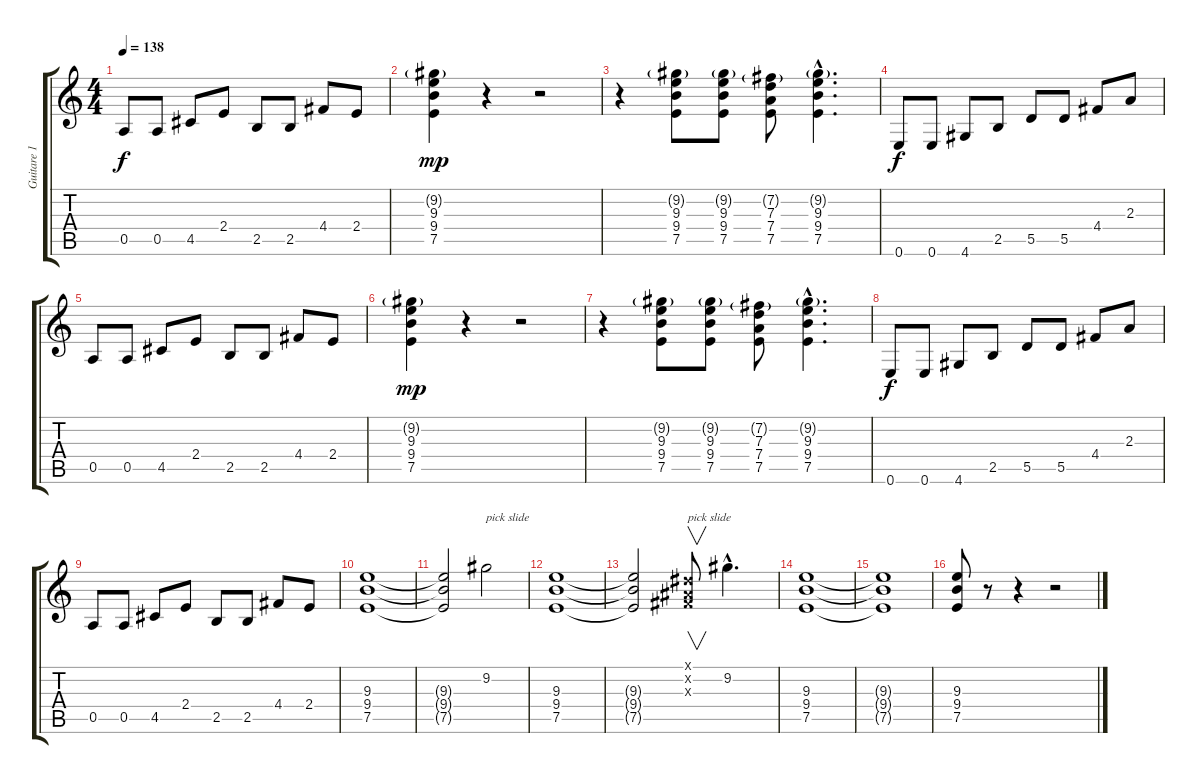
\track ("Guitare 1" "Guitare 1") {instrument distortionguitar}
\staff {score tabs}
\tuning (E4 B3 G3 D3 A2 E2) {hide}
\ts (4 4)
\tempo 138
\clef g2
\ks c
0.5.8{dy f} 0.5.8 4.5.8 2.4.8 2.5.8 2.5.8 4.4.8 2.4.8 |
(9.2{g} 9.3 9.4 7.5).4{dy mp} r.4 r.2 |
r.4 (9.2{g} 9.3 9.4 7.5).8 (9.2{g} 9.3 9.4 7.5).8 (7.2{g} 7.3 7.4 7.5).8 (9.2{g hac} 9.3{hac} 9.4{hac} 7.5{hac}).4{d} |
0.6.8{dy f} 0.6.8 4.6.8 2.5.8 5.5.8 5.5.8 4.4.8 2.3.8 |
0.5.8 0.5.8 4.5.8 2.4.8 2.5.8 2.5.8 4.4.8 2.4.8 |
(9.2{g} 9.3 9.4 7.5).4{dy mp} r.4 r.2 |
r.4 (9.2{g} 9.3 9.4 7.5).8 (9.2{g} 9.3 9.4 7.5).8 (7.2{g} 7.3 7.4 7.5).8 (9.2{g hac} 9.3{hac} 9.4{hac} 7.5{hac}).4{d} |
0.6.8{dy f} 0.6.8 4.6.8 2.5.8 5.5.8 5.5.8 4.4.8 2.3.8 |
0.5.8 0.5.8 4.5.8 2.4.8 2.5.8 2.5.8 4.4.8 2.4.8 |
(9.3 9.4 7.5).1 |
(9.3{t} 9.4{t} 7.5{t}).2 9.2.2{txt "pick slide"} |
(9.3 9.4 7.5).1 |
(9.3{t} 9.4{t} 7.5{t}).2 (-1.1{x} -1.2{x} -1.3{x}).8{v txt "pick slide"} 9.2{hac}.4{d} |
(9.3 9.4 7.5).1 |
(9.3{t} 9.4{t} 7.5{t}).1 |
(9.3 9.4 7.5).8 r.8 r.4 r.2
